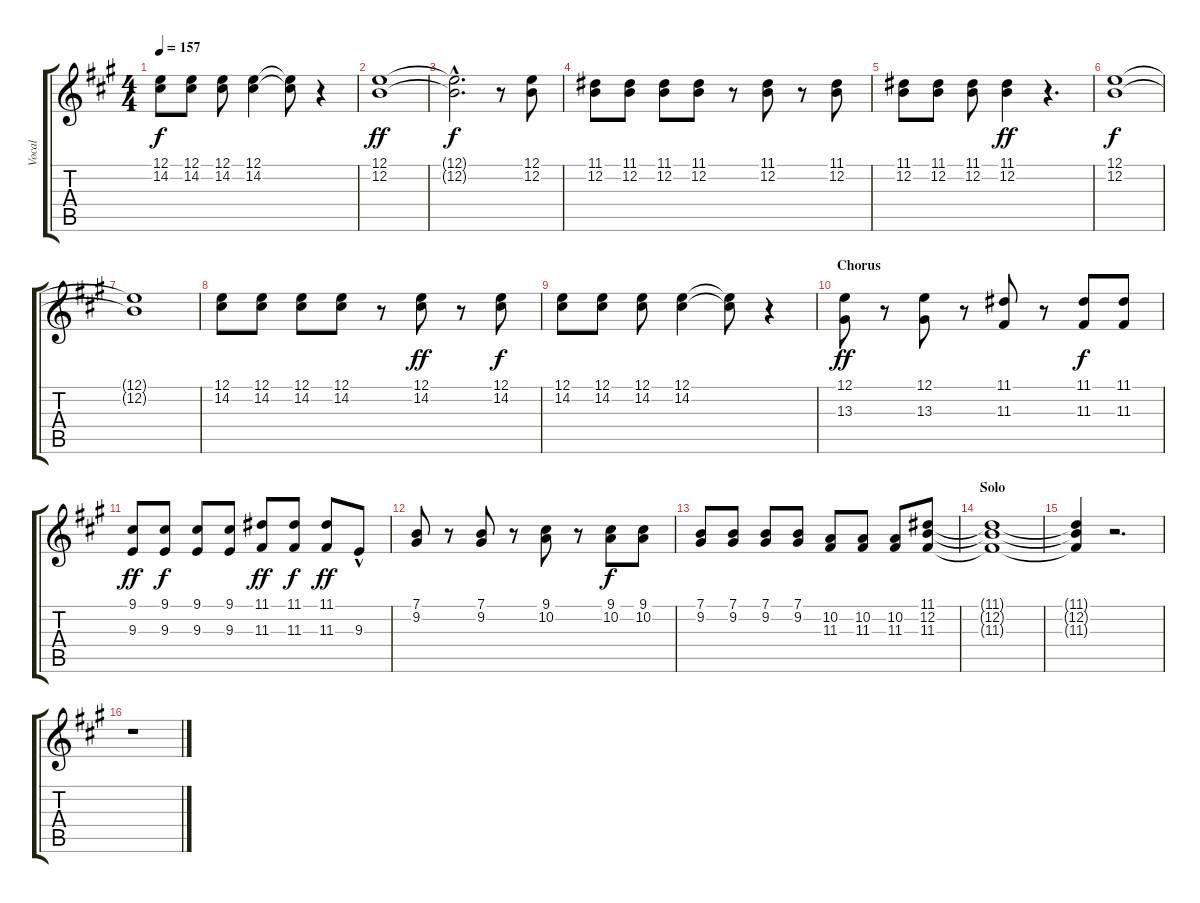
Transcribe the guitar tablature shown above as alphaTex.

\track ("Vocal" "Vocal") {instrument voiceoohs}
\staff {score tabs}
\tuning (E4 B3 G3 D3 A2 E2) {hide}
\ts (4 4)
\tempo 157
\clef g2
\ks a
(12.1 14.2).8{dy f} (12.1 14.2).8 (12.1 14.2).8 (12.1 14.2).4 (12.1{t} 14.2{t}).8 r.4 |
(12.1 12.2).1{dy ff} |
(12.1{hac t} 12.2{hac t}).2{d dy f} r.8 (12.1 12.2).8 |
(11.1 12.2).8 (11.1 12.2).8 (11.1 12.2).8 (11.1 12.2).8 r.8 (11.1 12.2).8 r.8 (11.1 12.2).8 |
(11.1 12.2).8 (11.1 12.2).8 (11.1 12.2).8 (11.1 12.2).4{dy ff} r.4{d} |
(12.1 12.2).1{dy f} |
(12.1{t} 12.2{t}).1 |
(12.1 14.2).8 (12.1 14.2).8 (12.1 14.2).8 (12.1 14.2).8 r.8 (12.1 14.2).8{dy ff} r.8 (12.1 14.2).8{dy f} |
(12.1 14.2).8 (12.1 14.2).8 (12.1 14.2).8 (12.1 14.2).4 (12.1{t} 14.2{t}).8 r.4 |
\section ("" "Chorus")
(12.1 13.3).8{dy ff} r.8 (12.1 13.3).8 r.8 (11.1 11.3).8 r.8 (11.1 11.3).8{dy f} (11.1 11.3).8 |
(9.1 9.3).8{dy ff} (9.1 9.3).8{dy f} (9.1 9.3).8 (9.1 9.3).8 (11.1 11.3).8{dy ff} (11.1 11.3).8{dy f} (11.1 11.3).8{dy ff} 9.3{hac}.8 |
(7.1 9.2).8 r.8 (7.1 9.2).8 r.8 (9.1 10.2).8 r.8 (9.1 10.2).8{dy f} (9.1 10.2).8 |
(7.1 9.2).8 (7.1 9.2).8 (7.1 9.2).8 (7.1 9.2).8 (10.2 11.3).8 (10.2 11.3).8 (10.2 11.3).8 (11.1 12.2 11.3).8 |
\section ("" "Solo")
(11.1{t} 12.2{t} 11.3{t}).1 |
(11.1{t} 12.2{t} 11.3{t}).4 r.2{d} |
r.1
